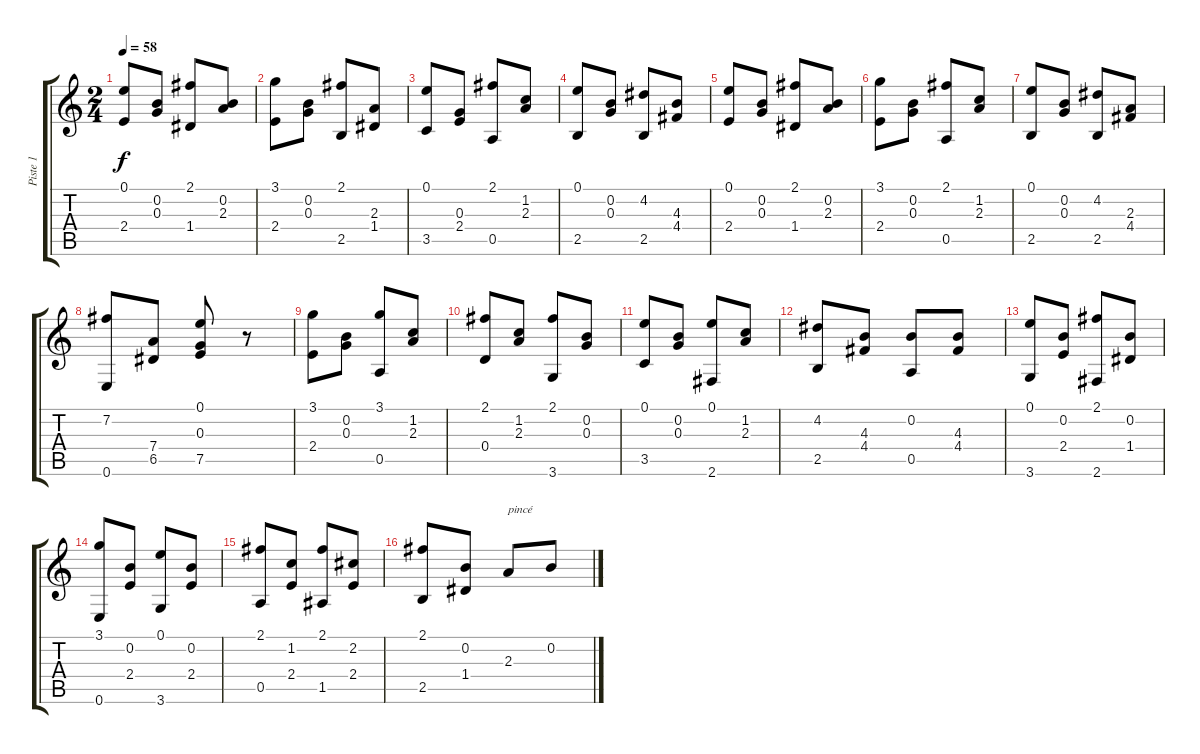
\track ("Piste 1" "Piste 1") {instrument acousticguitarnylon}
\staff {score tabs}
\tuning (E4 B3 G3 D3 A2 E2) {hide}
\ts (2 4)
\tempo 58
\clef g2
\ks c
(0.1 2.4).8{dy f instrument acousticguitarnylon} (0.2 0.3).8 (2.1 1.4).8 (0.2 2.3).8 |
(3.1 2.4).8 (0.2 0.3).8 (2.1 2.5).8 (2.3 1.4).8 |
(0.1 3.5).8 (0.3 2.4).8 (2.1 0.5).8 (1.2 2.3).8 |
(0.1 2.5).8 (0.2 0.3).8 (4.2 2.5).8 (4.3 4.4).8 |
(0.1 2.4).8 (0.2 0.3).8 (2.1 1.4).8 (0.2 2.3).8 |
(3.1 2.4).8 (0.2 0.3).8 (2.1 0.5).8 (1.2 2.3).8 |
(0.1 2.5).8 (0.2 0.3).8 (4.2 2.5).8 (2.3 4.4).8 |
(7.2 0.6).8 (7.4 6.5).8 (0.1 0.3 7.5).8 r.8 |
(3.1 2.4).8 (0.2 0.3).8 (3.1 0.5).8 (1.2 2.3).8 |
(2.1 0.4).8 (1.2 2.3).8 (2.1 3.6).8 (0.2 0.3).8 |
(0.1 3.5).8 (0.2 0.3).8 (0.1 2.6).8 (1.2 2.3).8 |
(4.2 2.5).8 (4.3 4.4).8 (0.2 0.5).8 (4.3 4.4).8 |
(0.1 3.6).8 (0.2 2.4).8 (2.1 2.6).8 (0.2 1.4).8 |
(3.1 0.6).8 (0.2 2.4).8 (0.1 3.6).8 (0.2 2.4).8 |
(2.1 0.5).8 (1.2 2.4).8 (2.1 1.5).8 (2.2 2.4).8 |
(2.1 2.5).8 (0.2 1.4).8 2.3.8{txt "pincé"} 0.2.8
